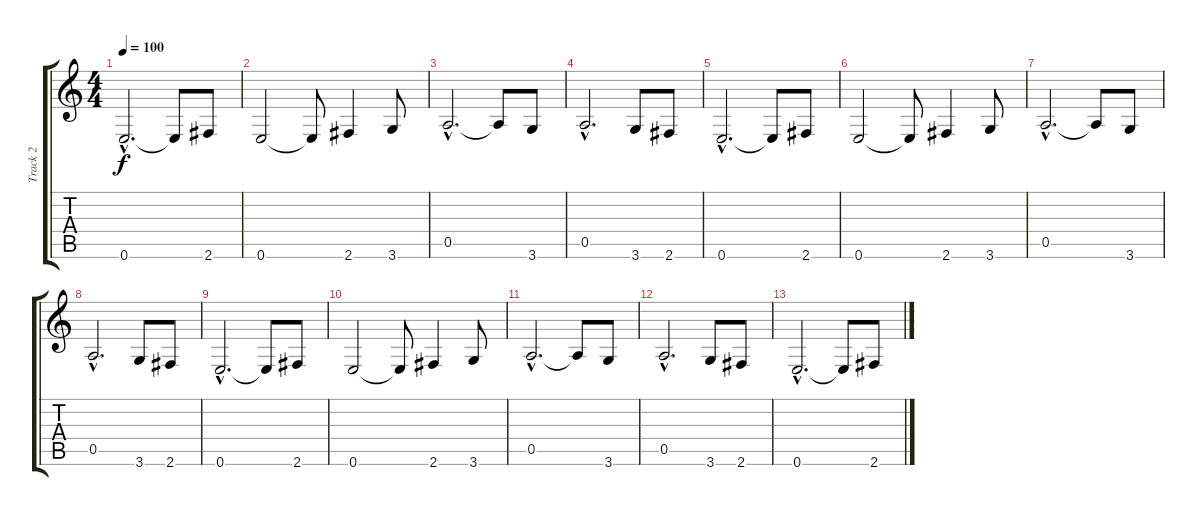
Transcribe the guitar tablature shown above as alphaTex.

\track ("Track 2" "Track 2") {instrument electricbassfinger}
\staff {score tabs}
\tuning (E4 B3 G3 D3 A2 E2) {hide}
\ts (4 4)
\tempo 100
\clef g2
\ks c
0.6{hac}.2{d dy f} 0.6{t}.8 2.6.8 |
0.6.2 0.6{t}.8 2.6.4 3.6.8 |
0.5{hac}.2{d} 0.5{t}.8 3.6.8 |
0.5{hac}.2{d} 3.6.8 2.6.8 |
0.6{hac}.2{d} 0.6{t}.8 2.6.8 |
0.6.2 0.6{t}.8 2.6.4 3.6.8 |
0.5{hac}.2{d} 0.5{t}.8 3.6.8 |
0.5{hac}.2{d} 3.6.8 2.6.8 |
0.6{hac}.2{d} 0.6{t}.8 2.6.8{volume 12} |
0.6.2{volume 11} 0.6{t}.8 2.6.4{volume 10} 3.6.8{volume 9} |
0.5{hac}.2{d volume 9} 0.5{t}.8 3.6.8{volume 7} |
0.5{hac}.2{d volume 6} 3.6.8{volume 4} 2.6.8{volume 4} |
0.6{hac}.2{d volume 4} 0.6{t}.8 2.6.8{volume 2}
